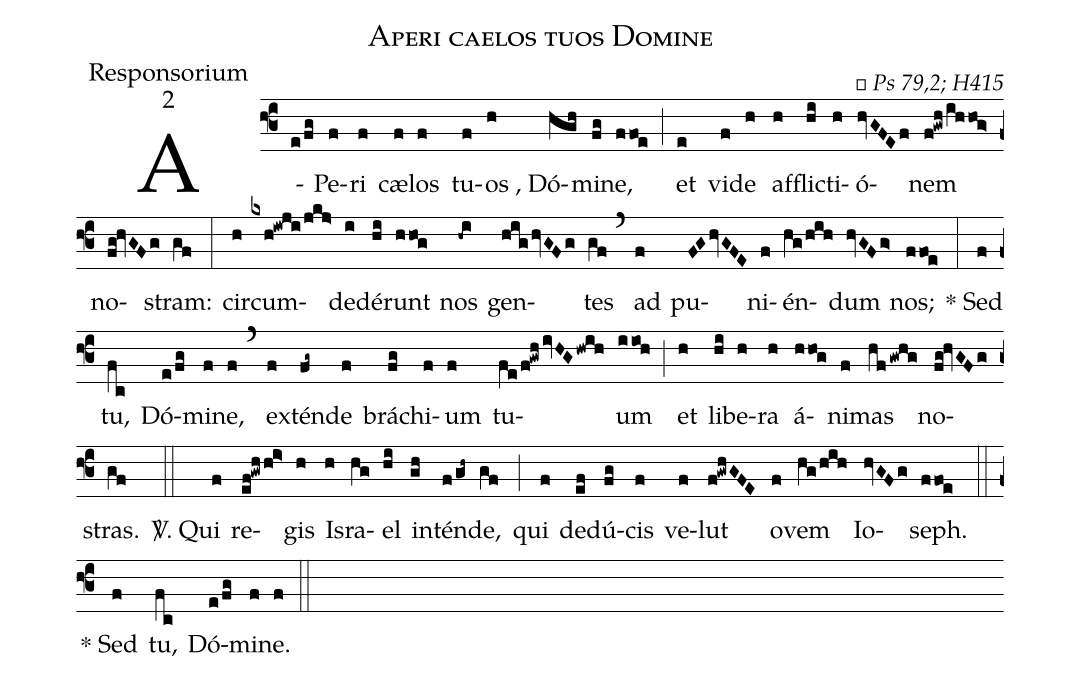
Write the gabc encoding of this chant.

name:Aperi caelos tuos Domine;
office-part:Responsorium;
mode:2;
commentary:ꝟ Ps 79,2; H415;
%%
(f3)A(e/fg)Pe(f)ri(f) cæ(f)los(f) tu(f)os(h) ,()Dó(hgh)mi(fg)ne,(ffoe) (;)
et(e) vi(f)de(h) af(h)fli(hi)cti(h)ó(hvGFEf)nem(f!gwh/ihhog>) no(fg!hvGFg)stram:(gf) (:)
cir(h)cum(kxh!iwji/jkj>)de(i)dé(hi)runt(hhog) nos(-hi) gen(highvGFg)tes(gf) (`) ad(f) pu(FGhvGFE)ni(f)én(hg/hih)dum(hvGFg>) nos;(ffoe) (:)

<sp>*</sp> Sed(f) tu,(fc) Dó(e/fg)mi(f)ne,(f) (`) ex(f)tén(fg~)de(f) brá(fg)chi(f)um(f) tu(fe/f!gwhivHG/hwih)um(iioh) (;) et(h) li(hi)be(h)ra(h) á(hhog)ni(f)mas(hfgwhg) no(fg!hvGFg)stras.(gf) (::)

<sp>V/</sp>.
Qui(f) re(ef!gwh/h!i>)gis(h) Is(h)ra(hg)el(hi) in(gh)tén(f/gh~)de,(gf) (;) qui(f) de(ef)dú(fg)cis(f) ve(f)lut(f!gwhGFE) o(f)vem(hg/hih) Io(hvGFg)seph.(ffoe) (::)

<sp>*</sp> Sed(f) tu,(fc) Dó(e/fg)mi(f)ne.(f) (::)
